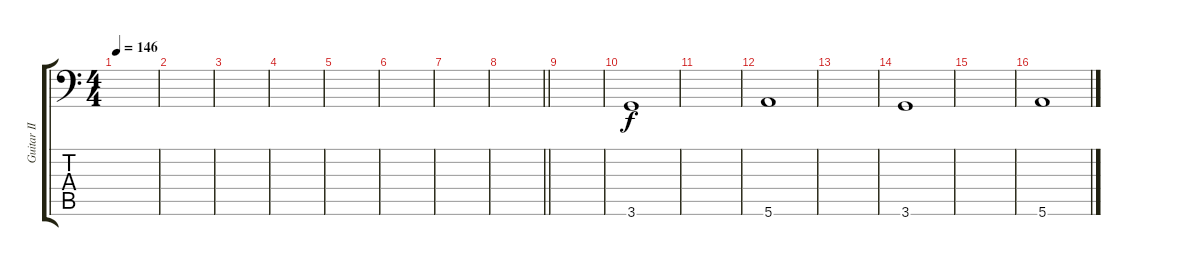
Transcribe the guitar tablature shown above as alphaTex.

\track ("Guitar II (octaved)" "Guitar II ") {instrument overdrivenguitar}
\staff {score tabs}
\tuning (E3 B2 G2 D2 A1 E1) {hide}
\ts (4 4)
\tempo 146
\clef f4
\ks c
|
|
|
|
|
|
|
\barLineRight lightlight
|
|
3.6.1 |
|
5.6.1 |
|
3.6.1 |
|
5.6.1
